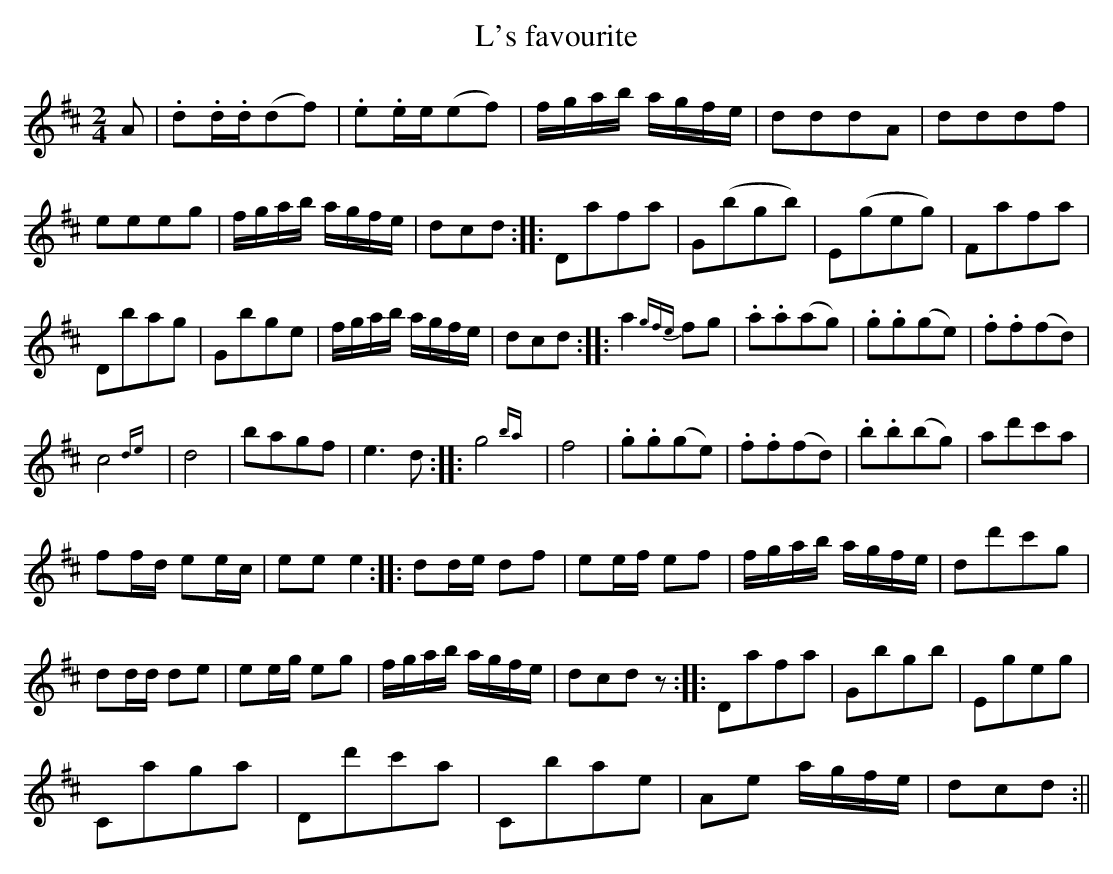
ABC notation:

X:1
T: L's favourite
M: 2/4
L: 1/8
K: D
A |.d.d/.d/(df) | .e.e/e/(ef) | f/g/a/b/ a/g/f/e/ | dddA | dddf |
eeeg | f/g/a/b/ a/g/f/e/ | dcd:||:Dafa |  G(bgb) |E(geg) | Fafa |
Dbag |  Gbge | f/g/a/b/ a/g/f/e/ | dcd :|:a2 {gfe} fg |.a.a(ag) | .g.g(ge) |.f.f(fd) |
c4 {de}| d4 | bagf | e6/2d :||:g4 {ba}| f4 | .g.g(ge) | .f.f(fd) | .b.b(bg) | ad'c'a |
ff/d/ ee/c/ | ee e2 :||: dd/e/ df | ee/f/ ef | f/g/a/b/ a/g/f/e/ | dd'c'g |
dd/d/ de | ee/g/ eg | f/g/a/b/ a/g/f/e/ | dcd z :||: Dafa | Gbgb | Egeg |
Caga | Dd'c'a | Cbae | Ae a/g/f/e/ | dcd:||
